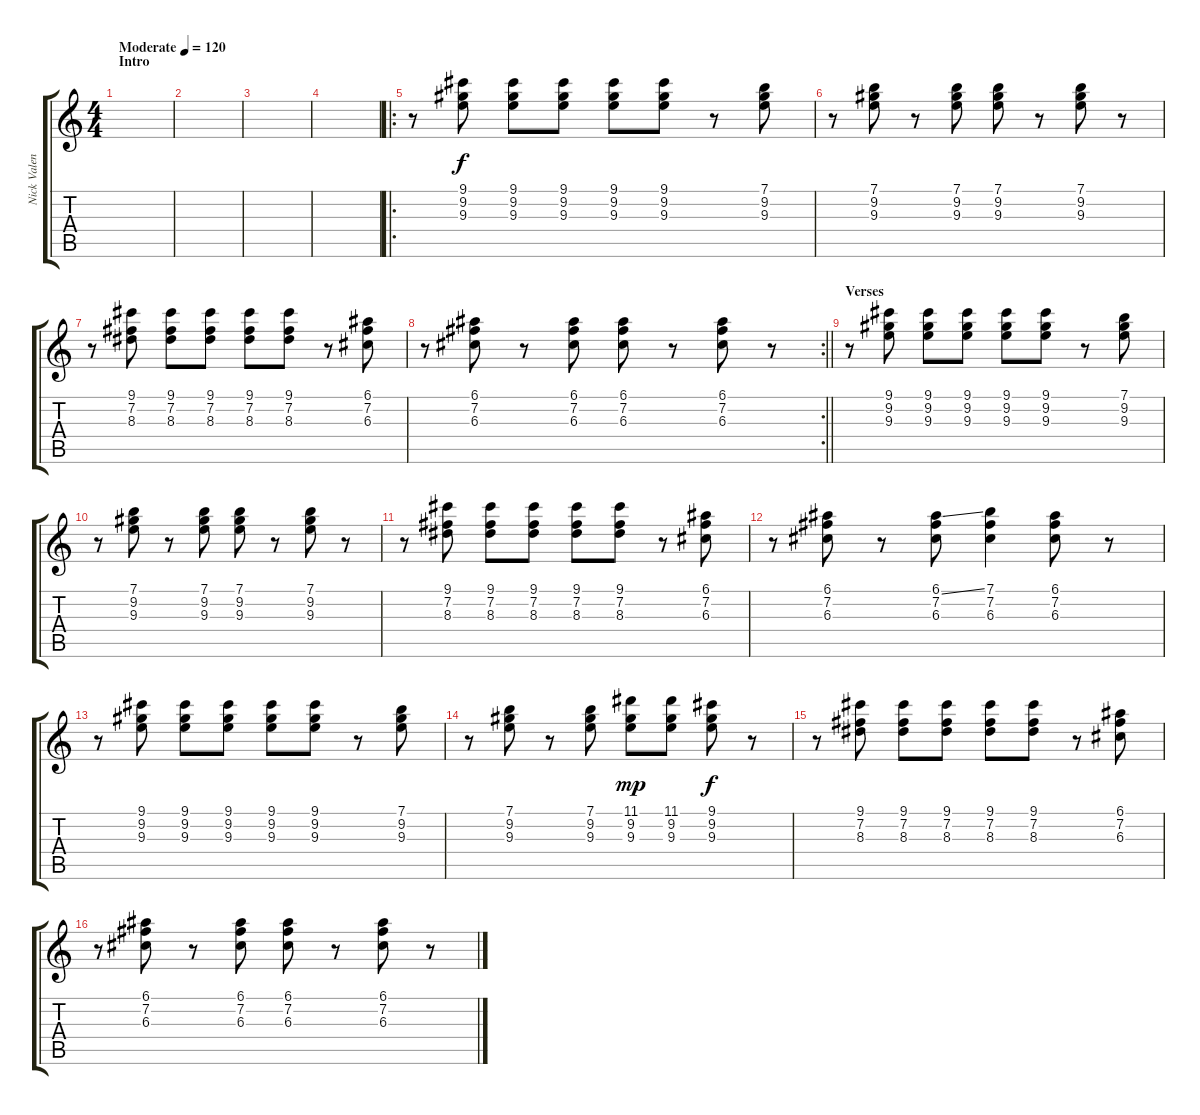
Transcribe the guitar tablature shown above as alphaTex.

\track ("Nick Valensi - Lead Guitar" "Nick Valen") {instrument overdrivenguitar}
\staff {score tabs}
\tuning (E4 B3 G3 D3 A2 E2) {hide}
\ts (4 4)
\section ("" "Intro")
\tempo (120 "Moderate")
\clef g2
\ks c
|
|
|
|
\ro
r.8 (9.1 9.2 9.3).8 (9.1 9.2 9.3).8 (9.1 9.2 9.3).8 (9.1 9.2 9.3).8 (9.1 9.2 9.3).8 r.8 (7.1 9.2 9.3).8 |
r.8 (7.1 9.2 9.3).8 r.8 (7.1 9.2 9.3).8 (7.1 9.2 9.3).8 r.8 (7.1 9.2 9.3).8 r.8 |
r.8 (9.1 7.2 8.3).8 (9.1 7.2 8.3).8 (9.1 7.2 8.3).8 (9.1 7.2 8.3).8 (9.1 7.2 8.3).8 r.8 (6.1 7.2 6.3).8 |
\rc 2
\barLineRight lightlight
r.8 (6.1 7.2 6.3).8 r.8 (6.1 7.2 6.3).8 (6.1 7.2 6.3).8 r.8 (6.1 7.2 6.3).8 r.8 |
\section ("" "Verses")
r.8 (9.1 9.2 9.3).8 (9.1 9.2 9.3).8 (9.1 9.2 9.3).8 (9.1 9.2 9.3).8 (9.1 9.2 9.3).8 r.8 (7.1 9.2 9.3).8 |
r.8 (7.1 9.2 9.3).8 r.8 (7.1 9.2 9.3).8 (7.1 9.2 9.3).8 r.8 (7.1 9.2 9.3).8 r.8 |
r.8 (9.1 7.2 8.3).8 (9.1 7.2 8.3).8 (9.1 7.2 8.3).8 (9.1 7.2 8.3).8 (9.1 7.2 8.3).8 r.8 (6.1 7.2 6.3).8 |
r.8 (6.1 7.2 6.3).8 r.8 (6.1{ss} 7.2 6.3).8 (7.1 7.2 6.3).4 (6.1 7.2 6.3).8 r.8 |
r.8 (9.1 9.2 9.3).8 (9.1 9.2 9.3).8 (9.1 9.2 9.3).8 (9.1 9.2 9.3).8 (9.1 9.2 9.3).8 r.8 (7.1 9.2 9.3).8 |
r.8 (7.1 9.2 9.3).8 r.8 (7.1 9.2 9.3).8 (11.1 9.2 9.3).8{dy mp} (11.1 9.2 9.3).8 (9.1 9.2 9.3).8{dy f} r.8 |
r.8 (9.1 7.2 8.3).8 (9.1 7.2 8.3).8 (9.1 7.2 8.3).8 (9.1 7.2 8.3).8 (9.1 7.2 8.3).8 r.8 (6.1 7.2 6.3).8 |
r.8 (6.1 7.2 6.3).8 r.8 (6.1 7.2 6.3).8 (6.1 7.2 6.3).8 r.8 (6.1 7.2 6.3).8 r.8
